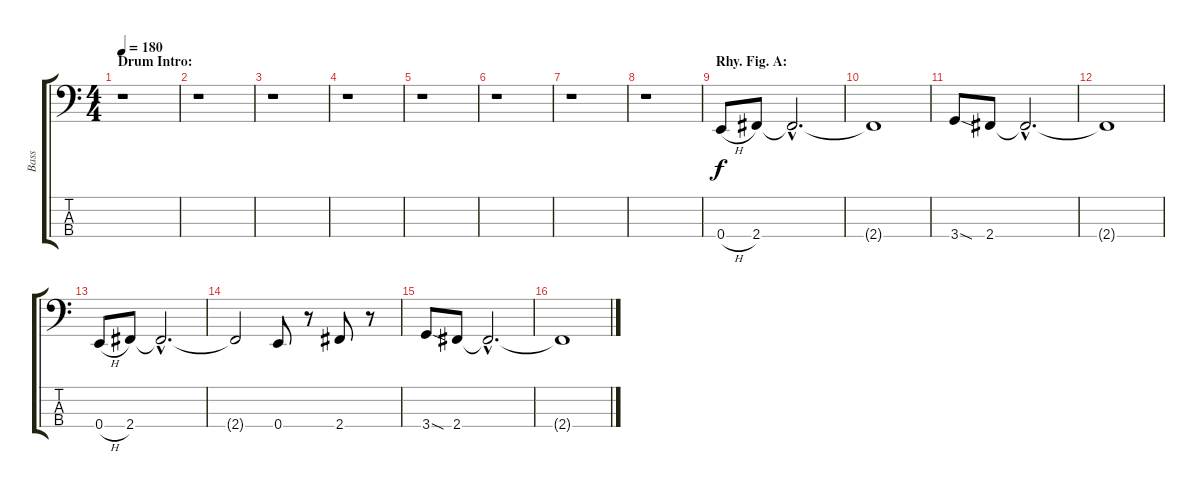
\track ("Bass" "Bass") {instrument electricbasspick}
\staff {score tabs}
\tuning (G2 D2 A1 E1) {hide}
\ts (4 4)
\section ("" "Drum Intro:")
\tempo 180
\clef f4
\ks c
r.1{dy f instrument electricbasspick} |
r.1 |
r.1 |
r.1 |
r.1 |
r.1 |
r.1 |
r.1 |
\section ("" "Rhy. Fig. A:")
0.4{h}.8 2.4.8 2.4{hac t}.2{d} |
2.4{t}.1 |
3.4{sod}.8 2.4.8 2.4{hac t}.2{d} |
2.4{t}.1 |
0.4{h}.8 2.4.8 2.4{hac t}.2{d} |
2.4{t}.2 0.4.8 r.8 2.4.8 r.8 |
3.4{sod}.8 2.4.8 2.4{hac t}.2{d} |
2.4{t}.1
